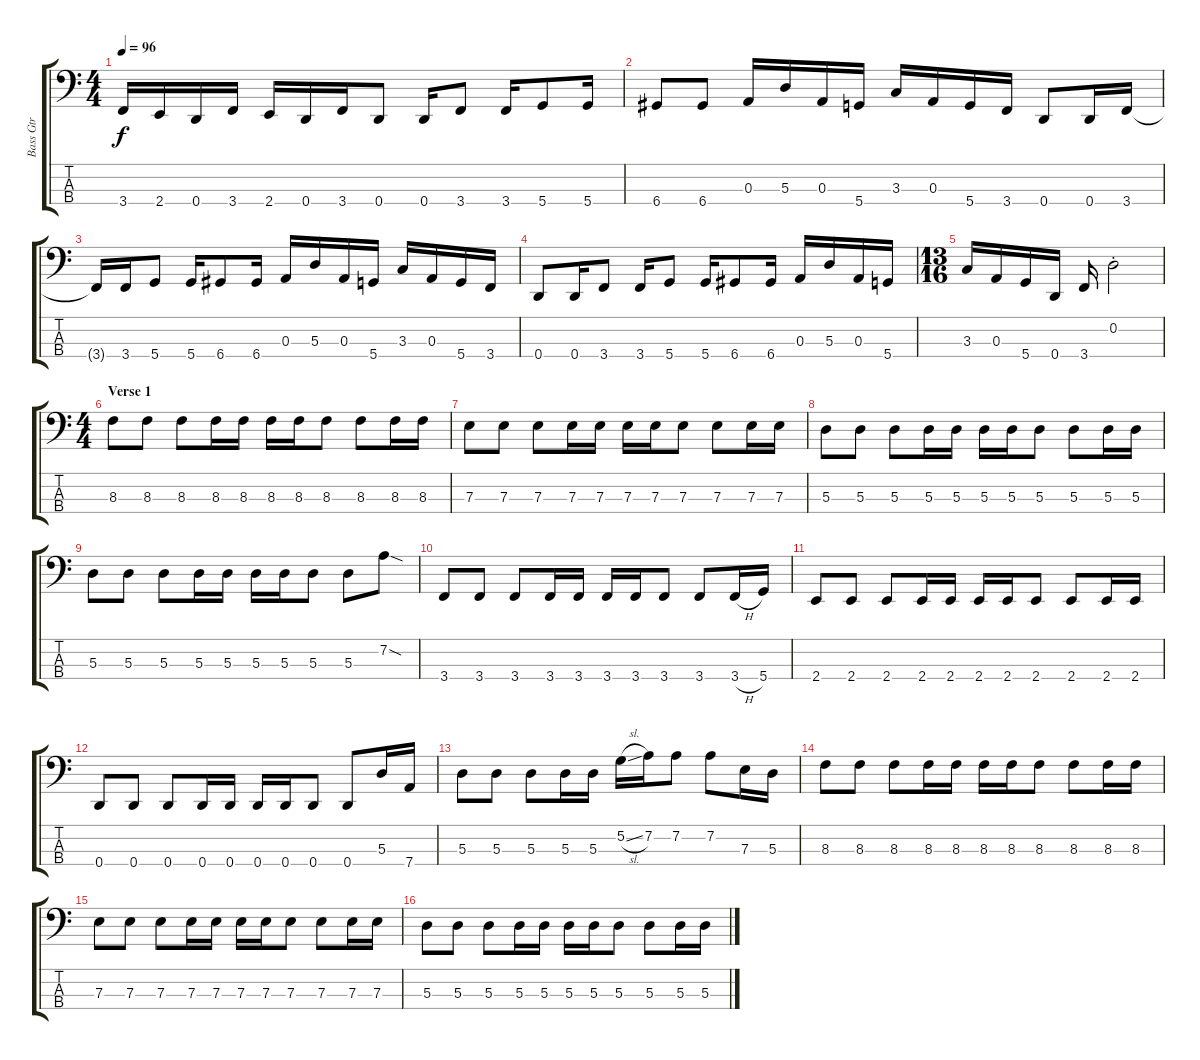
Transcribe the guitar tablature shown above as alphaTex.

\track ("Bass Gtr" "Bass Gtr") {instrument electricbassfinger}
\staff {score tabs}
\tuning (G2 D2 A1 D1) {hide}
\ts (4 4)
\tempo 96
\clef f4
\ks c
3.4.16{dy f} 2.4.16 0.4.16 3.4.16 2.4.16 0.4.16 3.4.16 0.4.8 0.4.16 3.4.8 3.4.16 5.4.8 5.4.16 |
6.4.8 6.4.8 0.3.16 5.3.16 0.3.16 5.4.16 3.3.16 0.3.16 5.4.16 3.4.16 0.4.8 0.4.16 3.4.16 |
3.4{t}.16 3.4.16 5.4.8 5.4.16 6.4.8 6.4.16 0.3.16 5.3.16 0.3.16 5.4.16 3.3.16 0.3.16 5.4.16 3.4.16 |
0.4.8 0.4.16 3.4.8 3.4.16 5.4.8 5.4.16 6.4.8 6.4.16 0.3.16 5.3.16 0.3.16 5.4.16 |
\ts (13 16)
3.3.16 0.3.16 5.4.16 0.4.16 3.4.16 0.2{st}.2 |
\ts (4 4)
\section ("" "Verse 1")
8.3.8 8.3.8 8.3.8 8.3.16 8.3.16 8.3.16 8.3.16 8.3.8 8.3.8 8.3.16 8.3.16 |
7.3.8 7.3.8 7.3.8 7.3.16 7.3.16 7.3.16 7.3.16 7.3.8 7.3.8 7.3.16 7.3.16 |
5.3.8 5.3.8 5.3.8 5.3.16 5.3.16 5.3.16 5.3.16 5.3.8 5.3.8 5.3.16 5.3.16 |
5.3.8 5.3.8 5.3.8 5.3.16 5.3.16 5.3.16 5.3.16 5.3.8 5.3.8 7.2{sod}.8 |
3.4.8 3.4.8 3.4.8 3.4.16 3.4.16 3.4.16 3.4.16 3.4.8 3.4.8 3.4{h}.16 5.4.16 |
2.4.8 2.4.8 2.4.8 2.4.16 2.4.16 2.4.16 2.4.16 2.4.8 2.4.8 2.4.16 2.4.16 |
0.4.8 0.4.8 0.4.8 0.4.16 0.4.16 0.4.16 0.4.16 0.4.8 0.4.8 5.3.16 7.4.16 |
5.3.8 5.3.8 5.3.8 5.3.16 5.3.16 5.2{sl}.16 7.2.16 7.2.8 7.2.8 7.3.16 5.3.16 |
8.3.8 8.3.8 8.3.8 8.3.16 8.3.16 8.3.16 8.3.16 8.3.8 8.3.8 8.3.16 8.3.16 |
7.3.8 7.3.8 7.3.8 7.3.16 7.3.16 7.3.16 7.3.16 7.3.8 7.3.8 7.3.16 7.3.16 |
5.3.8 5.3.8 5.3.8 5.3.16 5.3.16 5.3.16 5.3.16 5.3.8 5.3.8 5.3.16 5.3.16
